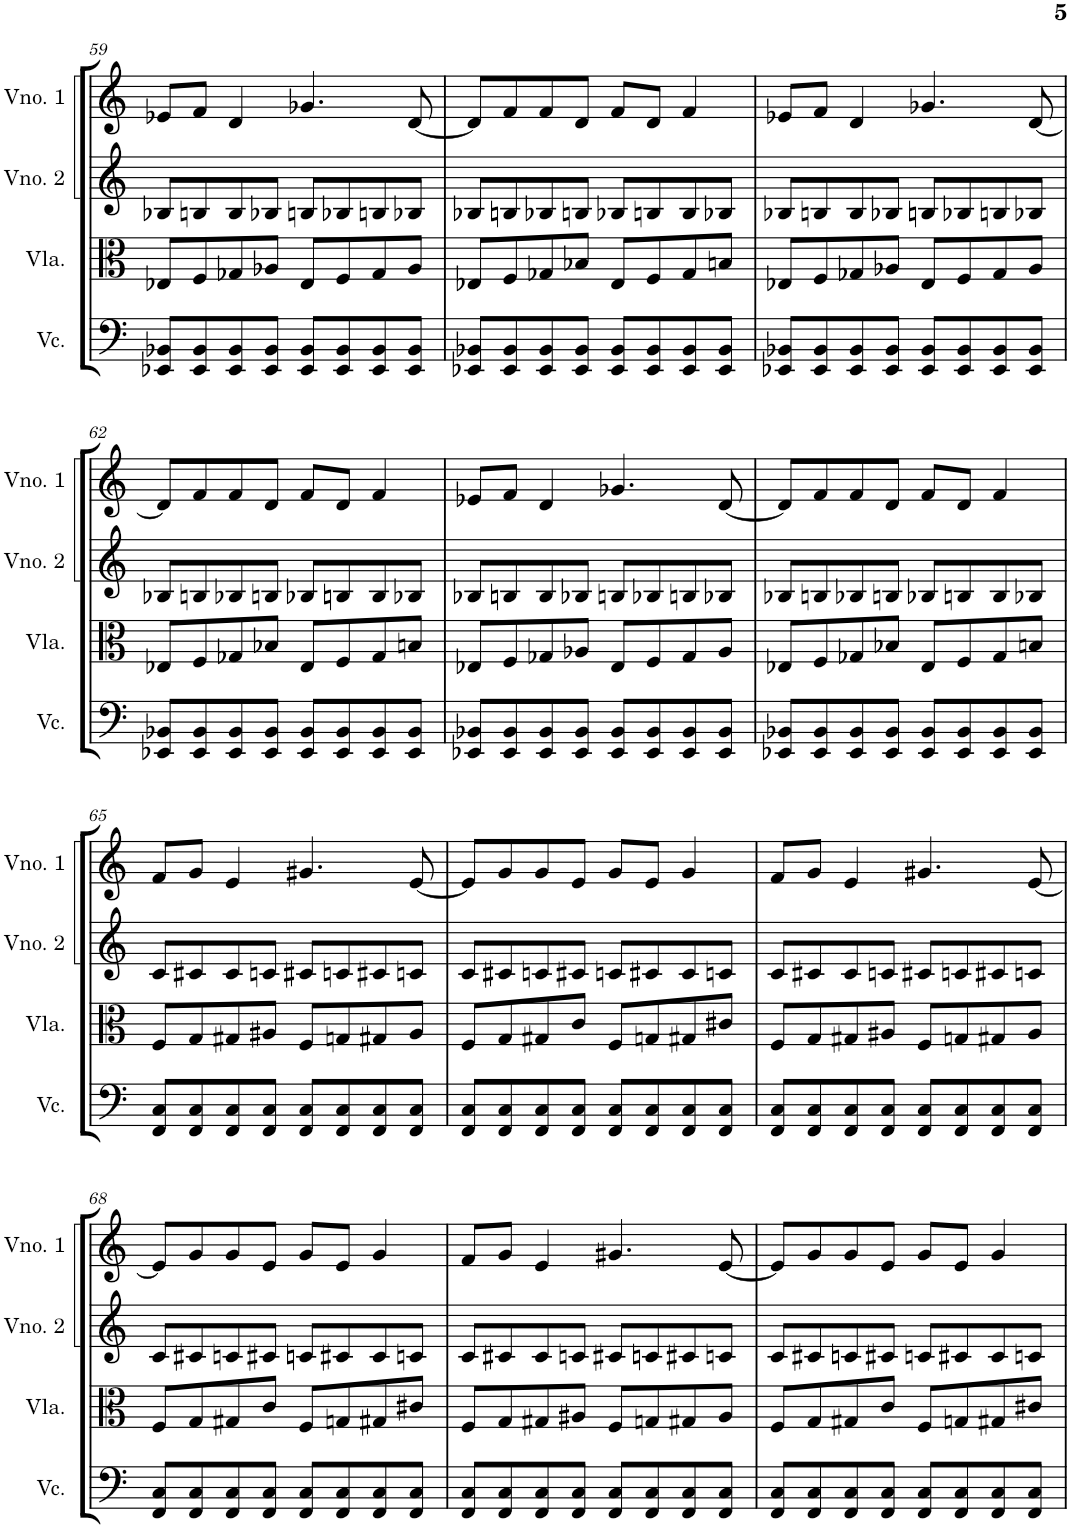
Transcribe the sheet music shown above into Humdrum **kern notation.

**kern	**kern	**kern	**kern
*part4	*part3	*part2	*part1
*staff4	*staff3	*staff2	*staff1
*I"Violoncelo	*I"Viola	*I"Violino 2	*I"Violino 1
*I'Vc.	*I'Vla.	*I'Vno. 2	*I'Vno. 1
!!LO:PB:g=z
*clefF4	*clefC3	*clefG2	*clefG2
*k[]	*k[]	*k[]	*k[]
*M4/4	*M4/4	*M4/4	*M4/4
=59	=59	=59	=59
8EE-X/ 8BB-X/L	8E-X/L	8B-X/L	8e-X/L
8EE-/ 8BB-/	8F/	8Bn/	8f/J
8EE-/ 8BB-/	8G-X/	8B/	4d/
8EE-/ 8BB-/J	8A-X/J	8B-X/J	.
8EE-/ 8BB-/L	8E-/L	8Bn/L	4.g-X/
8EE-/ 8BB-/	8F/	8B-X/	.
8EE-/ 8BB-/	8G-/	8Bn/	.
8EE-/ 8BB-/J	8A-/J	8B-X/J	[8d/
=60	=60	=60	=60
8EE-X/ 8BB-X/L	8E-X/L	8B-X/L	8d/L]
8EE-/ 8BB-/	8F/	8Bn/	8f/
8EE-/ 8BB-/	8G-X/	8B-X/	8f/
8EE-/ 8BB-/J	8B-X/J	8Bn/J	8d/J
8EE-/ 8BB-/L	8E-/L	8B-X/L	8f/L
8EE-/ 8BB-/	8F/	8Bn/	8d/J
8EE-/ 8BB-/	8G-/	8B/	4f/
8EE-/ 8BB-/J	8Bn/J	8B-X/J	.
=61	=61	=61	=61
8EE-X/ 8BB-X/L	8E-X/L	8B-X/L	8e-X/L
8EE-/ 8BB-/	8F/	8Bn/	8f/J
8EE-/ 8BB-/	8G-X/	8B/	4d/
8EE-/ 8BB-/J	8A-X/J	8B-X/J	.
8EE-/ 8BB-/L	8E-/L	8Bn/L	4.g-X/
8EE-/ 8BB-/	8F/	8B-X/	.
8EE-/ 8BB-/	8G-/	8Bn/	.
8EE-/ 8BB-/J	8A-/J	8B-X/J	[8d/
!!LO:LB:g=z
=62	=62	=62	=62
8EE-X/ 8BB-X/L	8E-X/L	8B-X/L	8d/L]
8EE-/ 8BB-/	8F/	8Bn/	8f/
8EE-/ 8BB-/	8G-X/	8B-X/	8f/
8EE-/ 8BB-/J	8B-X/J	8Bn/J	8d/J
8EE-/ 8BB-/L	8E-/L	8B-X/L	8f/L
8EE-/ 8BB-/	8F/	8Bn/	8d/J
8EE-/ 8BB-/	8G-/	8B/	4f/
8EE-/ 8BB-/J	8Bn/J	8B-X/J	.
=63	=63	=63	=63
8EE-X/ 8BB-X/L	8E-X/L	8B-X/L	8e-X/L
8EE-/ 8BB-/	8F/	8Bn/	8f/J
8EE-/ 8BB-/	8G-X/	8B/	4d/
8EE-/ 8BB-/J	8A-X/J	8B-X/J	.
8EE-/ 8BB-/L	8E-/L	8Bn/L	4.g-X/
8EE-/ 8BB-/	8F/	8B-X/	.
8EE-/ 8BB-/	8G-/	8Bn/	.
8EE-/ 8BB-/J	8A-/J	8B-X/J	[8d/
=64	=64	=64	=64
8EE-X/ 8BB-X/L	8E-X/L	8B-X/L	8d/L]
8EE-/ 8BB-/	8F/	8Bn/	8f/
8EE-/ 8BB-/	8G-X/	8B-X/	8f/
8EE-/ 8BB-/J	8B-X/J	8Bn/J	8d/J
8EE-/ 8BB-/L	8E-/L	8B-X/L	8f/L
8EE-/ 8BB-/	8F/	8Bn/	8d/J
8EE-/ 8BB-/	8G-/	8B/	4f/
8EE-/ 8BB-/J	8Bn/J	8B-X/J	.
!!LO:LB:g=z
=65	=65	=65	=65
8FF/ 8C/L	8F/L	8c/L	8f/L
8FF/ 8C/	8G/	8c#X/	8g/J
8FF/ 8C/	8G#X/	8c#/	4e/
8FF/ 8C/J	8A#X/J	8cn/J	.
8FF/ 8C/L	8F/L	8c#X/L	4.g#X/
8FF/ 8C/	8Gn/	8cn/	.
8FF/ 8C/	8G#X/	8c#X/	.
8FF/ 8C/J	8A#/J	8cn/J	[8e/
=66	=66	=66	=66
8FF/ 8C/L	8F/L	8c/L	8e/L]
8FF/ 8C/	8G/	8c#X/	8g/
8FF/ 8C/	8G#X/	8cn/	8g/
8FF/ 8C/J	8c/J	8c#X/J	8e/J
8FF/ 8C/L	8F/L	8cn/L	8g/L
8FF/ 8C/	8Gn/	8c#X/	8e/J
8FF/ 8C/	8G#X/	8c#/	4g/
8FF/ 8C/J	8c#X/J	8cn/J	.
=67	=67	=67	=67
8FF/ 8C/L	8F/L	8c/L	8f/L
8FF/ 8C/	8G/	8c#X/	8g/J
8FF/ 8C/	8G#X/	8c#/	4e/
8FF/ 8C/J	8A#X/J	8cn/J	.
8FF/ 8C/L	8F/L	8c#X/L	4.g#X/
8FF/ 8C/	8Gn/	8cn/	.
8FF/ 8C/	8G#X/	8c#X/	.
8FF/ 8C/J	8A#/J	8cn/J	[8e/
!!LO:LB:g=z
=68	=68	=68	=68
8FF/ 8C/L	8F/L	8c/L	8e/L]
8FF/ 8C/	8G/	8c#X/	8g/
8FF/ 8C/	8G#X/	8cn/	8g/
8FF/ 8C/J	8c/J	8c#X/J	8e/J
8FF/ 8C/L	8F/L	8cn/L	8g/L
8FF/ 8C/	8Gn/	8c#X/	8e/J
8FF/ 8C/	8G#X/	8c#/	4g/
8FF/ 8C/J	8c#X/J	8cn/J	.
=69	=69	=69	=69
8FF/ 8C/L	8F/L	8c/L	8f/L
8FF/ 8C/	8G/	8c#X/	8g/J
8FF/ 8C/	8G#X/	8c#/	4e/
8FF/ 8C/J	8A#X/J	8cn/J	.
8FF/ 8C/L	8F/L	8c#X/L	4.g#X/
8FF/ 8C/	8Gn/	8cn/	.
8FF/ 8C/	8G#X/	8c#X/	.
8FF/ 8C/J	8A#/J	8cn/J	[8e/
=70	=70	=70	=70
8FF/ 8C/L	8F/L	8c/L	8e/L]
8FF/ 8C/	8G/	8c#X/	8g/
8FF/ 8C/	8G#X/	8cn/	8g/
8FF/ 8C/J	8c/J	8c#X/J	8e/J
8FF/ 8C/L	8F/L	8cn/L	8g/L
8FF/ 8C/	8Gn/	8c#X/	8e/J
8FF/ 8C/	8G#X/	8c#/	4g/
8FF/ 8C/J	8c#X/J	8cn/J	.
=	=	=	=
*-	*-	*-	*-
